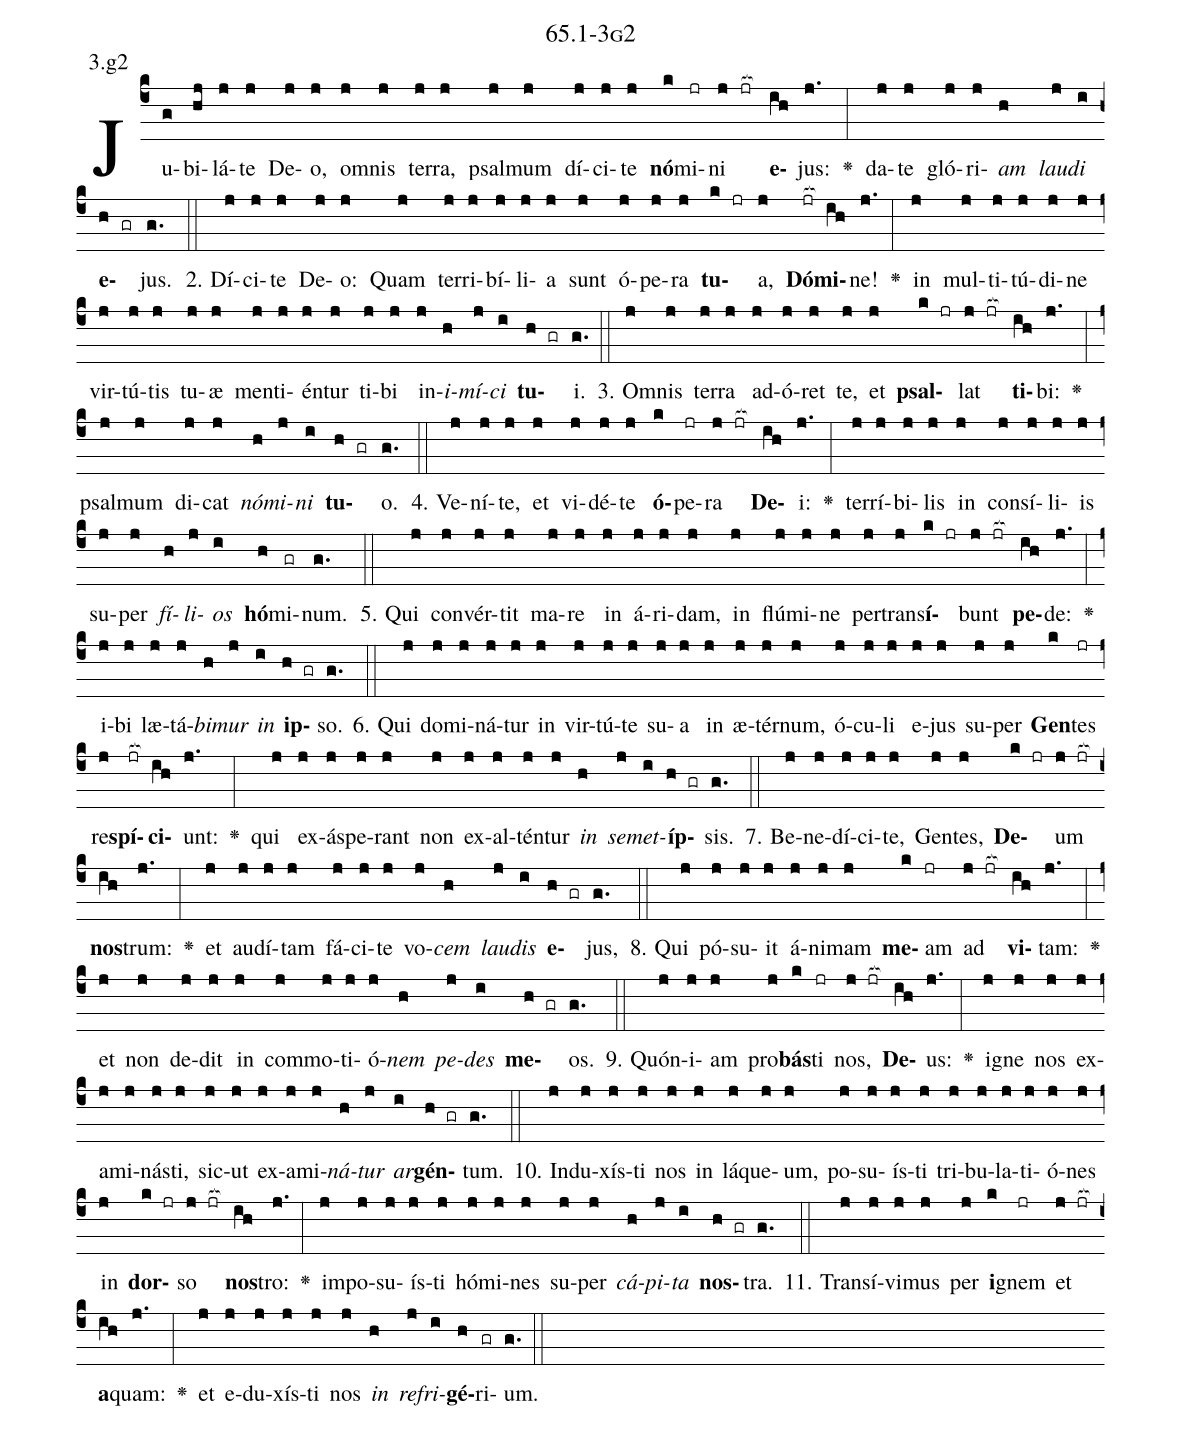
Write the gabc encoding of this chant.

name: 65.1-3g2;
annotation: 3.g2;
%%
(c4)Ju(g)bi(hj)lá(j)te(j) De(j)o,(j) om(j)nis(j) ter(j)ra,(j) psal(j)mum(j) dí(j)ci(j)te(j) <b>nó</b>(k)mi(jr)ni(j jr[ocb:1{]) <b>e</b>(ih[ocb:0}])jus:(j.) <v>\greheightstar</v>(:) da(j)te(j) gló(j)ri(j)<i>am</i>(h) <i>lau</i>(j)<i>di</i>(i) <b>e</b>(h gr)jus.(g.) (::)
2. Dí(j)ci(j)te(j) De(j)o:(j) Quam(j) ter(j)ri(j)bí(j)li(j)a(j) sunt(j) ó(j)pe(j)ra(j) <b>tu</b>(k jr)a,(j) <b>Dó</b>(jr[ocb:1{])<b>mi</b>(ih[ocb:0}])ne!(j.) <v>\greheightstar</v>(:) in(j) mul(j)ti(j)tú(j)di(j)ne(j) vir(j)tú(j)tis(j) tu(j)æ(j) men(j)ti(j)én(j)tur(j) ti(j)bi(j) in(j)<i>i</i>(h)<i>mí</i>(j)<i>ci</i>(i) <b>tu</b>(h gr)i.(g.) (::)
3. Om(j)nis(j) ter(j)ra(j) ad(j)ó(j)ret(j) te,(j) et(j) <b>psal</b>(k jr)lat(j jr[ocb:1{]) <b>ti</b>(ih[ocb:0}])bi:(j.) <v>\greheightstar</v>(:) psal(j)mum(j) di(j)cat(j) <i>nó</i>(h)<i>mi</i>(j)<i>ni</i>(i) <b>tu</b>(h gr)o.(g.) (::)
4. Ve(j)ní(j)te,(j) et(j) vi(j)dé(j)te(j) <b>ó</b>(k)pe(jr)ra(j jr[ocb:1{]) <b>De</b>(ih[ocb:0}])i:(j.) <v>\greheightstar</v>(:) ter(j)rí(j)bi(j)lis(j) in(j) con(j)sí(j)li(j)is(j) su(j)per(j) <i>fí</i>(h)<i>li</i>(j)<i>os</i>(i) <b>hó</b>(h)mi(gr)num.(g.) (::)
5. Qui(j) con(j)vér(j)tit(j) ma(j)re(j) in(j) á(j)ri(j)dam,(j) in(j) flú(j)mi(j)ne(j) per(j)trans(j)<b>í</b>(k jr)bunt(j jr[ocb:1{]) <b>pe</b>(ih[ocb:0}])de:(j.) <v>\greheightstar</v>(:) i(j)bi(j) læ(j)tá(j)<i>bi</i>(h)<i>mur</i>(j) <i>in</i>(i) <b>ip</b>(h gr)so.(g.) (::)
6. Qui(j) do(j)mi(j)ná(j)tur(j) in(j) vir(j)tú(j)te(j) su(j)a(j) in(j) æ(j)tér(j)num,(j) ó(j)cu(j)li(j) e(j)jus(j) su(j)per(j) <b>Gen</b>(k)tes(jr) re(j)<b>spí</b>(jr[ocb:1{])<b>ci</b>(ih[ocb:0}])unt:(j.) <v>\greheightstar</v>(:) qui(j) ex(j)ás(j)pe(j)rant(j) non(j) ex(j)al(j)tén(j)tur(j) <i>in</i>(h) <i>se</i>(j)<i>met</i>(i)<b>íp</b>(h gr)sis.(g.) (::)
7. Be(j)ne(j)dí(j)ci(j)te,(j) Gen(j)tes,(j) <b>De</b>(k jr)um(j jr[ocb:1{]) <b>nos</b>(ih[ocb:0}])trum:(j.) <v>\greheightstar</v>(:) et(j) au(j)dí(j)tam(j) fá(j)ci(j)te(j) vo(j)<i>cem</i>(h) <i>lau</i>(j)<i>dis</i>(i) <b>e</b>(h gr)jus,(g.) (::)
8. Qui(j) pó(j)su(j)it(j) á(j)ni(j)mam(j) <b>me</b>(k)am(jr) ad(j jr[ocb:1{]) <b>vi</b>(ih[ocb:0}])tam:(j.) <v>\greheightstar</v>(:) et(j) non(j) de(j)dit(j) in(j) com(j)mo(j)ti(j)ó(j)<i>nem</i>(h) <i>pe</i>(j)<i>des</i>(i) <b>me</b>(h gr)os.(g.) (::)
9. Quón(j)i(j)am(j) pro(j)<b>bás</b>(k)ti(jr) nos,(j jr[ocb:1{]) <b>De</b>(ih[ocb:0}])us:(j.) <v>\greheightstar</v>(:) i(j)gne(j) nos(j) ex(j)a(j)mi(j)nás(j)ti,(j) sic(j)ut(j) ex(j)a(j)mi(j)<i>ná</i>(h)<i>tur</i>(j) <i>ar</i>(i)<b>gén</b>(h gr)tum.(g.) (::)
10. In(j)du(j)xís(j)ti(j) nos(j) in(j) lá(j)que(j)um,(j) po(j)su(j)ís(j)ti(j) tri(j)bu(j)la(j)ti(j)ó(j)nes(j) in(j) <b>dor</b>(k jr)so(j jr[ocb:1{]) <b>nos</b>(ih[ocb:0}])tro:(j.) <v>\greheightstar</v>(:) im(j)po(j)su(j)ís(j)ti(j) hó(j)mi(j)nes(j) su(j)per(j) <i>cá</i>(h)<i>pi</i>(j)<i>ta</i>(i) <b>nos</b>(h gr)tra.(g.) (::)
11. Trans(j)í(j)vi(j)mus(j) per(j) <b>i</b>(k)gnem(jr) et(j jr[ocb:1{]) <b>a</b>(ih[ocb:0}])quam:(j.) <v>\greheightstar</v>(:) et(j) e(j)du(j)xís(j)ti(j) nos(j) <i>in</i>(h) <i>re</i>(j)<i>fri</i>(i)<b>gé</b>(h)ri(gr)um.(g.) (::)
